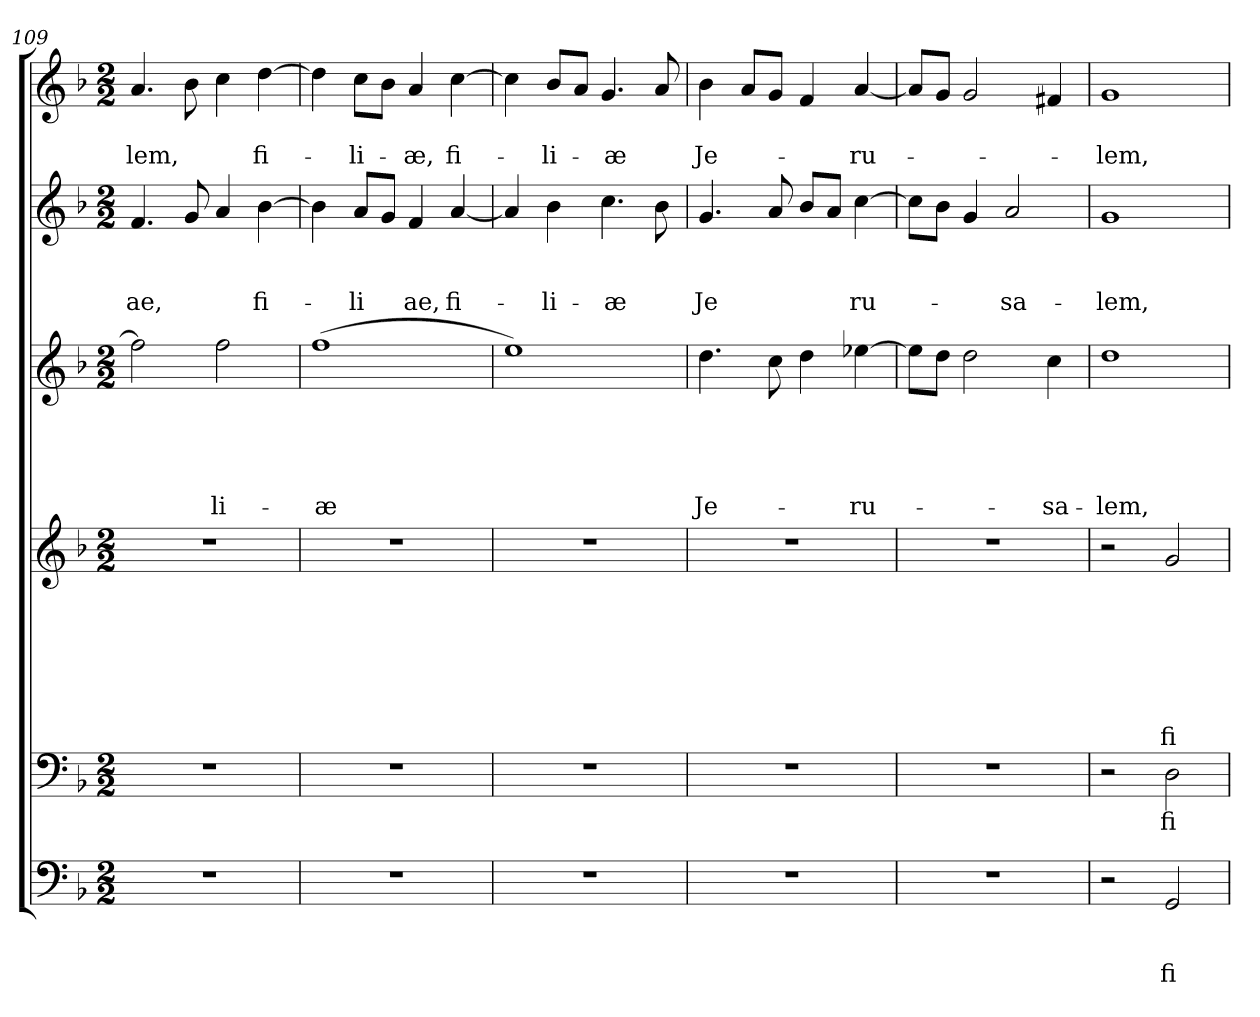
**kern	**text	**text	**text	**kern	**text	**kern	**text	**text	**text	**text	**text	**text	**text	**kern	**text	**text	**text	**text	**text	**kern	**text	**text	**text	**kern	**text	**text
*part6	*part6	*part6	*part6	*part5	*part5	*part4	*part4	*part4	*part4	*part4	*part4	*part4	*part4	*part3	*part3	*part3	*part3	*part3	*part3	*part2	*part2	*part2	*part2	*part1	*part1	*part1
*staff6	*staff6	*staff6	*staff6	*staff5	*staff5	*staff4	*staff4	*staff4	*staff4	*staff4	*staff4	*staff4	*staff4	*staff3	*staff3	*staff3	*staff3	*staff3	*staff3	*staff2	*staff2	*staff2	*staff2	*staff1	*staff1	*staff1
*clefF4	*	*	*	*clefF4	*	*clefG2	*	*	*	*	*	*	*	*clefG2	*	*	*	*	*	*clefG2	*	*	*	*clefG2	*	*
*	*	*	*	*	*	*ITrd7c12	*	*	*	*	*	*	*	*ITrd7c12	*	*	*	*	*	*ITrd7c12	*	*	*	*	*	*
*k[b-]	*	*	*	*k[b-]	*	*k[b-]	*	*	*	*	*	*	*	*k[b-]	*	*	*	*	*	*k[b-]	*	*	*	*k[b-]	*	*
*F:	*	*	*	*F:	*	*F:	*	*	*	*	*	*	*	*F:	*	*	*	*	*	*F:	*	*	*	*F:	*	*
*M2/2	*	*	*	*M2/2	*	*M2/2	*	*	*	*	*	*	*	*M2/2	*	*	*	*	*	*M2/2	*	*	*	*M2/2	*	*
=109	=109	=109	=109	=109	=109	=109	=109	=109	=109	=109	=109	=109	=109	=109	=109	=109	=109	=109	=109	=109	=109	=109	=109	=109	=109	=109
!	!	!	!	!	!	!	!	!	!	!	!	!	!	!	!	!	!	!	!	!	!	!	!LO:LY:b	!	!	!LO:LY:b
1r	.	.	.	1r	.	1r	.	.	.	.	.	.	.	2f\]	.	.	.	.	.	4.F/	.	.	-ae,	4.a/	.	-lem,
.	.	.	.	.	.	.	.	.	.	.	.	.	.	.	.	.	.	.	.	8G/	.	.	.	8b-\	.	.
!	!	!	!	!	!	!	!	!	!	!	!	!	!	!	!	!	!	!	!LO:LY:b	!	!	!	!	!	!	!
.	.	.	.	.	.	.	.	.	.	.	.	.	.	2f\	.	.	.	.	-li-	4A/	.	.	.	4cc\	.	.
!	!	!	!	!	!	!	!	!	!	!	!	!	!	!	!	!	!	!	!	!	!	!	!LO:LY:b	!	!	!LO:LY:b
.	.	.	.	.	.	.	.	.	.	.	.	.	.	.	.	.	.	.	.	[>4B-\	.	.	fi-	[>4dd\	.	fi-
=110	=110	=110	=110	=110	=110	=110	=110	=110	=110	=110	=110	=110	=110	=110	=110	=110	=110	=110	=110	=110	=110	=110	=110	=110	=110	=110
!	!	!	!	!	!	!	!	!	!	!	!	!	!	!	!	!	!	!	!LO:LY:b	!	!	!	!	!	!	!
1r	.	.	.	1r	.	1r	.	.	.	.	.	.	.	(>1f	.	.	.	.	-æ	4B-\]	.	.	.	4dd\]	.	.
!	!	!	!	!	!	!	!	!	!	!	!	!	!	!	!	!	!	!	!	!	!	!	!LO:LY:b	!	!	!LO:LY:b
.	.	.	.	.	.	.	.	.	.	.	.	.	.	.	.	.	.	.	.	8A/L	.	.	-li	8cc\L	.	-li-
.	.	.	.	.	.	.	.	.	.	.	.	.	.	.	.	.	.	.	.	8G/J	.	.	.	8b-\J	.	.
!	!	!	!	!	!	!	!	!	!	!	!	!	!	!	!	!	!	!	!	!	!	!	!LO:LY:b	!	!	!LO:LY:b
.	.	.	.	.	.	.	.	.	.	.	.	.	.	.	.	.	.	.	.	4F/	.	.	ae,	4a/	.	-æ,
!	!	!	!	!	!	!	!	!	!	!	!	!	!	!	!	!	!	!	!	!	!	!	!LO:LY:b	!	!	!LO:LY:b
.	.	.	.	.	.	.	.	.	.	.	.	.	.	.	.	.	.	.	.	[<4A/	.	.	fi-	[>4cc\	.	fi-
=111	=111	=111	=111	=111	=111	=111	=111	=111	=111	=111	=111	=111	=111	=111	=111	=111	=111	=111	=111	=111	=111	=111	=111	=111	=111	=111
1r	.	.	.	1r	.	1r	.	.	.	.	.	.	.	1e)	.	.	.	.	.	4A/]	.	.	.	4cc\]	.	.
!	!	!	!	!	!	!	!	!	!	!	!	!	!	!	!	!	!	!	!	!	!	!	!LO:LY:b	!	!	!LO:LY:b
.	.	.	.	.	.	.	.	.	.	.	.	.	.	.	.	.	.	.	.	4B-\	.	.	-li-	8b-/L	.	-li-
.	.	.	.	.	.	.	.	.	.	.	.	.	.	.	.	.	.	.	.	.	.	.	.	8a/J	.	.
!	!	!	!	!	!	!	!	!	!	!	!	!	!	!	!	!	!	!	!	!	!	!	!LO:LY:b	!	!	!LO:LY:b
.	.	.	.	.	.	.	.	.	.	.	.	.	.	.	.	.	.	.	.	4.c\	.	.	-æ	4.g/	.	-æ
.	.	.	.	.	.	.	.	.	.	.	.	.	.	.	.	.	.	.	.	8B-\	.	.	.	8a/	.	.
=112	=112	=112	=112	=112	=112	=112	=112	=112	=112	=112	=112	=112	=112	=112	=112	=112	=112	=112	=112	=112	=112	=112	=112	=112	=112	=112
!	!	!	!	!	!	!	!	!	!	!	!	!	!	!	!	!	!	!	!LO:LY:b	!	!	!	!LO:LY:b	!	!	!LO:LY:b
1r	.	.	.	1r	.	1r	.	.	.	.	.	.	.	4.d\	.	.	.	.	Je-	4.G/	.	.	Je	4b-\	.	Je-
.	.	.	.	.	.	.	.	.	.	.	.	.	.	.	.	.	.	.	.	.	.	.	.	8a/L	.	.
.	.	.	.	.	.	.	.	.	.	.	.	.	.	8c\	.	.	.	.	.	8A/	.	.	.	8g/J	.	.
.	.	.	.	.	.	.	.	.	.	.	.	.	.	4d\	.	.	.	.	.	8B-/L	.	.	.	4f/	.	.
.	.	.	.	.	.	.	.	.	.	.	.	.	.	.	.	.	.	.	.	8A/J	.	.	.	.	.	.
!	!	!	!	!	!	!	!	!	!	!	!	!	!	!	!	!	!	!	!LO:LY:b	!	!	!	!LO:LY:b	!	!	!LO:LY:b
.	.	.	.	.	.	.	.	.	.	.	.	.	.	[>4e-i\	.	.	.	.	-ru-	[>4c\	.	.	ru-	[<4a/	.	-ru-
=113	=113	=113	=113	=113	=113	=113	=113	=113	=113	=113	=113	=113	=113	=113	=113	=113	=113	=113	=113	=113	=113	=113	=113	=113	=113	=113
1r	.	.	.	1r	.	1r	.	.	.	.	.	.	.	8e-\L]	.	.	.	.	.	8c\L]	.	.	.	8a/L]	.	.
.	.	.	.	.	.	.	.	.	.	.	.	.	.	8d\J	.	.	.	.	.	8B-\J	.	.	.	8g/J	.	.
.	.	.	.	.	.	.	.	.	.	.	.	.	.	2d\	.	.	.	.	.	4G/	.	.	.	2g/	.	.
!	!	!	!	!	!	!	!	!	!	!	!	!	!	!	!	!	!	!	!	!	!	!	!LO:LY:b	!	!	!
.	.	.	.	.	.	.	.	.	.	.	.	.	.	.	.	.	.	.	.	2A/	.	.	-sa-	.	.	.
!	!	!	!	!	!	!	!	!	!	!	!	!	!	!	!	!	!	!	!LO:LY:b	!	!	!	!	!	!	!
.	.	.	.	.	.	.	.	.	.	.	.	.	.	4c\	.	.	.	.	-sa-	.	.	.	.	4f#X/	.	.
!!LO:PB:g=z
=114	=114	=114	=114	=114	=114	=114	=114	=114	=114	=114	=114	=114	=114	=114	=114	=114	=114	=114	=114	=114	=114	=114	=114	=114	=114	=114
!	!	!	!	!	!	!	!	!	!	!	!	!	!	!	!	!	!	!	!LO:LY:b	!	!	!	!LO:LY:b	!	!	!LO:LY:b
2r	.	.	.	2r	.	2r	.	.	.	.	.	.	.	1d	.	.	.	.	-lem,-	1G	.	.	-lem,	1g	.	-lem,
!	!	!	!LO:LY:b	!	!LO:LY:b	!	!	!	!	!	!	!	!LO:LY:b	!	!	!	!	!	!	!	!	!	!	!	!	!
2GG/	.	.	fi-	2D\	fi-	2G/	.	.	.	.	.	.	fi-	.	.	.	.	.	.	.	.	.	.	.	.	.
=	=	=	=	=	=	=	=	=	=	=	=	=	=	=	=	=	=	=	=	=	=	=	=	=	=	=
*-	*-	*-	*-	*-	*-	*-	*-	*-	*-	*-	*-	*-	*-	*-	*-	*-	*-	*-	*-	*-	*-	*-	*-	*-	*-	*-
